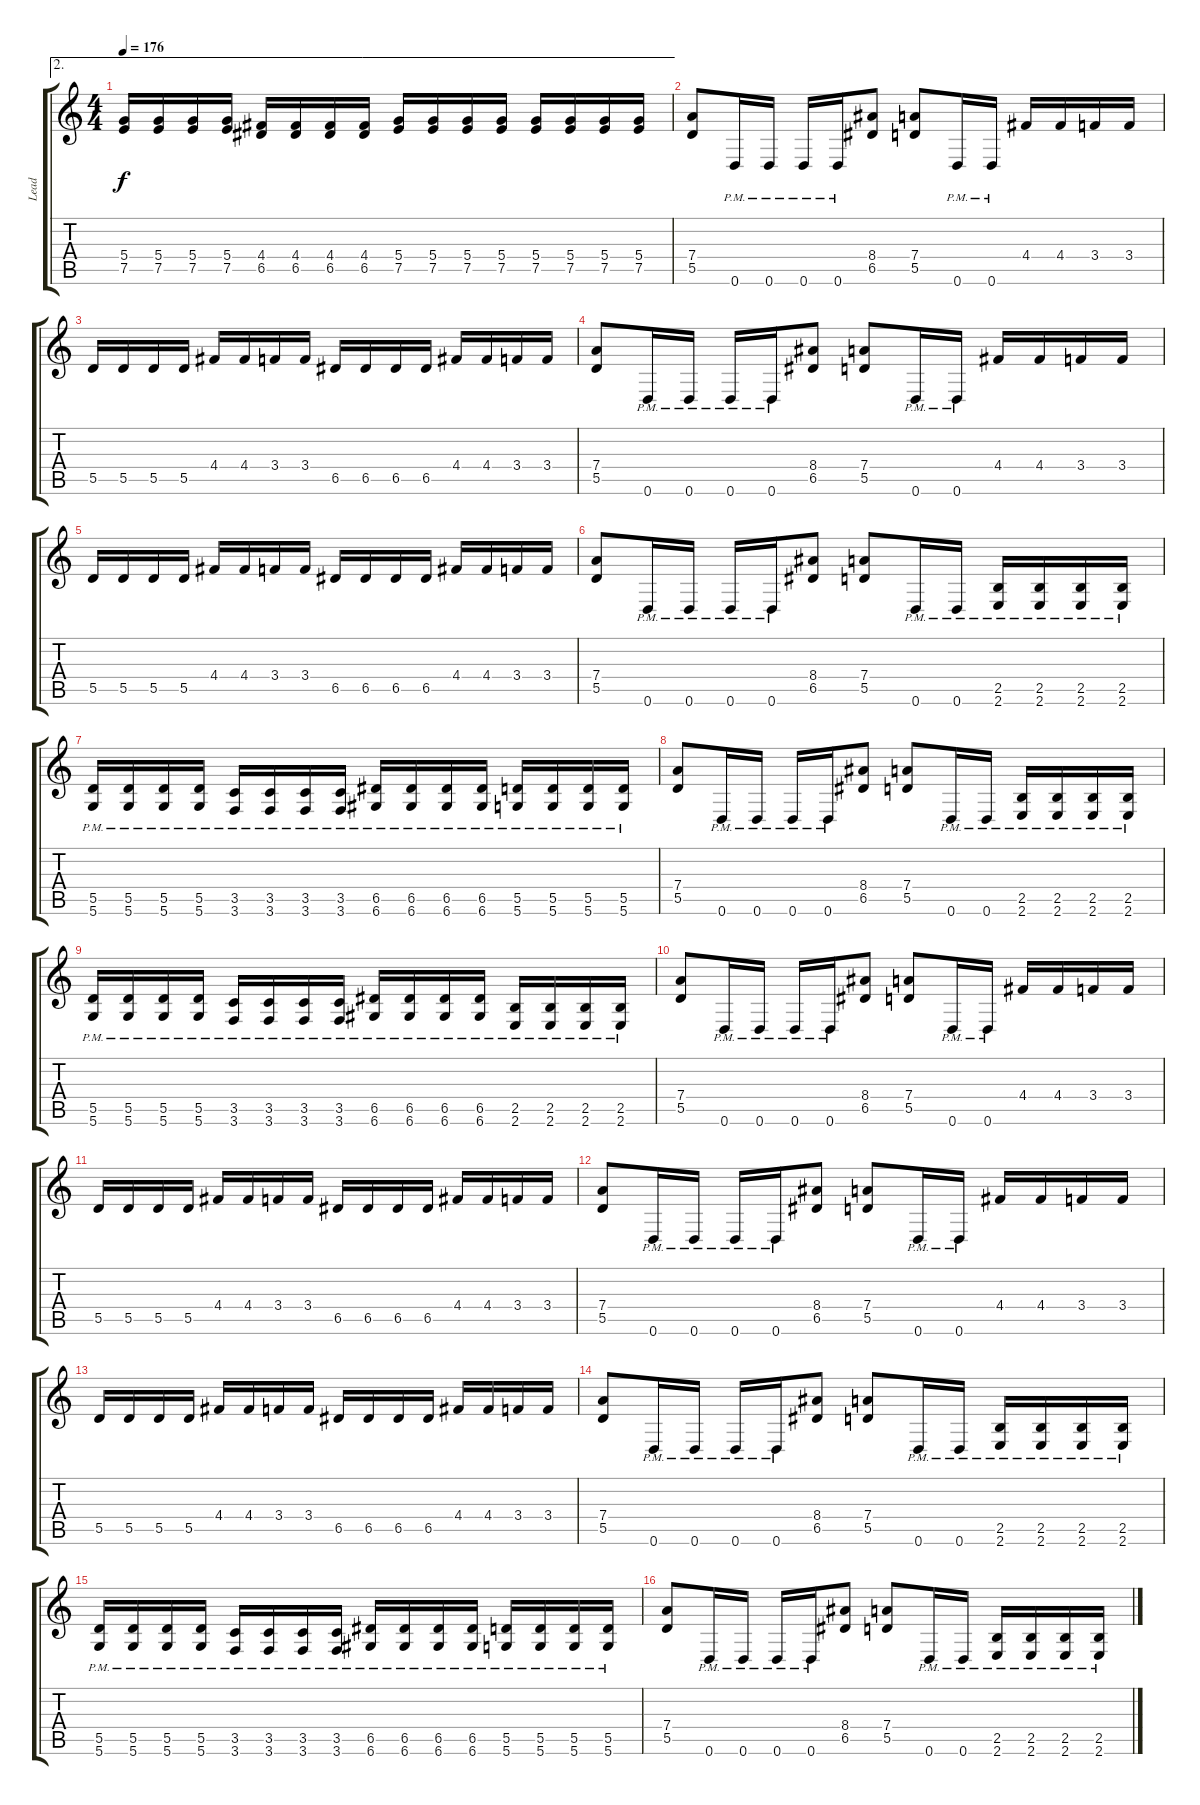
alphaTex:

\track ("Lead" "Lead") {instrument distortionguitar}
\staff {score tabs}
\tuning (E4 B3 G3 D3 A2 D2) {hide}
\ae 2
\ts (4 4)
\tempo 176
\clef g2
\ks c
(5.4 7.5).16{dy f} (5.4 7.5).16 (5.4 7.5).16 (5.4 7.5).16 (4.4 6.5).16 (4.4 6.5).16 (4.4 6.5).16 (4.4 6.5).16 (5.4 7.5).16 (5.4 7.5).16 (5.4 7.5).16 (5.4 7.5).16 (5.4 7.5).16 (5.4 7.5).16 (5.4 7.5).16 (5.4 7.5).16 |
(7.4 5.5).8 0.6{pm}.16 0.6{pm}.16 0.6{pm}.16 0.6{pm}.16 (8.4 6.5).8 (7.4 5.5).8 0.6{pm}.16 0.6{pm}.16 4.4.16 4.4.16 3.4.16 3.4.16 |
5.5.16 5.5.16 5.5.16 5.5.16 4.4.16 4.4.16 3.4.16 3.4.16 6.5.16 6.5.16 6.5.16 6.5.16 4.4.16 4.4.16 3.4.16 3.4.16 |
(7.4 5.5).8 0.6{pm}.16 0.6{pm}.16 0.6{pm}.16 0.6{pm}.16 (8.4 6.5).8 (7.4 5.5).8 0.6{pm}.16 0.6{pm}.16 4.4.16 4.4.16 3.4.16 3.4.16 |
5.5.16 5.5.16 5.5.16 5.5.16 4.4.16 4.4.16 3.4.16 3.4.16 6.5.16 6.5.16 6.5.16 6.5.16 4.4.16 4.4.16 3.4.16 3.4.16 |
(7.4 5.5).8 0.6{pm}.16 0.6{pm}.16 0.6{pm}.16 0.6{pm}.16 (8.4 6.5).8 (7.4 5.5).8 0.6{pm}.16 0.6{pm}.16 (2.5 2.6{pm}).16 (2.5 2.6{pm}).16 (2.5 2.6{pm}).16 (2.5 2.6{pm}).16 |
(5.5 5.6{pm}).16 (5.5 5.6{pm}).16 (5.5 5.6{pm}).16 (5.5 5.6{pm}).16 (3.5 3.6{pm}).16 (3.5 3.6{pm}).16 (3.5 3.6{pm}).16 (3.5 3.6{pm}).16 (6.5 6.6{pm}).16 (6.5 6.6{pm}).16 (6.5 6.6{pm}).16 (6.5 6.6{pm}).16 (5.5 5.6{pm}).16 (5.5 5.6{pm}).16 (5.5 5.6{pm}).16 (5.5 5.6{pm}).16 |
(7.4 5.5).8 0.6{pm}.16 0.6{pm}.16 0.6{pm}.16 0.6{pm}.16 (8.4 6.5).8 (7.4 5.5).8 0.6{pm}.16 0.6{pm}.16 (2.5 2.6{pm}).16 (2.5 2.6{pm}).16 (2.5 2.6{pm}).16 (2.5 2.6{pm}).16 |
(5.5 5.6{pm}).16 (5.5 5.6{pm}).16 (5.5 5.6{pm}).16 (5.5 5.6{pm}).16 (3.5 3.6{pm}).16 (3.5 3.6{pm}).16 (3.5 3.6{pm}).16 (3.5 3.6{pm}).16 (6.5 6.6{pm}).16 (6.5 6.6{pm}).16 (6.5 6.6{pm}).16 (6.5 6.6{pm}).16 (2.5 2.6{pm}).16 (2.5 2.6{pm}).16 (2.5 2.6{pm}).16 (2.5 2.6{pm}).16 |
(7.4 5.5).8 0.6{pm}.16 0.6{pm}.16 0.6{pm}.16 0.6{pm}.16 (8.4 6.5).8 (7.4 5.5).8 0.6{pm}.16 0.6{pm}.16 4.4.16 4.4.16 3.4.16 3.4.16 |
5.5.16 5.5.16 5.5.16 5.5.16 4.4.16 4.4.16 3.4.16 3.4.16 6.5.16 6.5.16 6.5.16 6.5.16 4.4.16 4.4.16 3.4.16 3.4.16 |
(7.4 5.5).8 0.6{pm}.16 0.6{pm}.16 0.6{pm}.16 0.6{pm}.16 (8.4 6.5).8 (7.4 5.5).8 0.6{pm}.16 0.6{pm}.16 4.4.16 4.4.16 3.4.16 3.4.16 |
5.5.16 5.5.16 5.5.16 5.5.16 4.4.16 4.4.16 3.4.16 3.4.16 6.5.16 6.5.16 6.5.16 6.5.16 4.4.16 4.4.16 3.4.16 3.4.16 |
(7.4 5.5).8 0.6{pm}.16 0.6{pm}.16 0.6{pm}.16 0.6{pm}.16 (8.4 6.5).8 (7.4 5.5).8 0.6{pm}.16 0.6{pm}.16 (2.5 2.6{pm}).16 (2.5 2.6{pm}).16 (2.5 2.6{pm}).16 (2.5 2.6{pm}).16 |
(5.5 5.6{pm}).16 (5.5 5.6{pm}).16 (5.5 5.6{pm}).16 (5.5 5.6{pm}).16 (3.5 3.6{pm}).16 (3.5 3.6{pm}).16 (3.5 3.6{pm}).16 (3.5 3.6{pm}).16 (6.5 6.6{pm}).16 (6.5 6.6{pm}).16 (6.5 6.6{pm}).16 (6.5 6.6{pm}).16 (5.5 5.6{pm}).16 (5.5 5.6{pm}).16 (5.5 5.6{pm}).16 (5.5 5.6{pm}).16 |
(7.4 5.5).8 0.6{pm}.16 0.6{pm}.16 0.6{pm}.16 0.6{pm}.16 (8.4 6.5).8 (7.4 5.5).8 0.6{pm}.16 0.6{pm}.16 (2.5 2.6{pm}).16 (2.5 2.6{pm}).16 (2.5 2.6{pm}).16 (2.5 2.6{pm}).16
